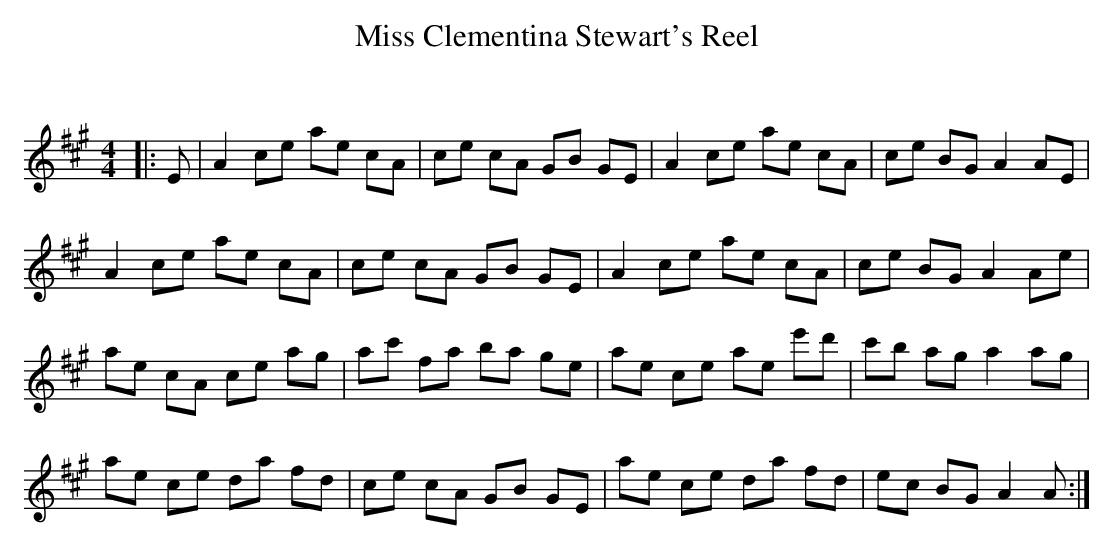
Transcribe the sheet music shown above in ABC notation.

X:1
T: Miss Clementina Stewart's Reel
C:
Q: 232
K:A
M:4/4
L:1/8
|:E|A2 ce ae cA|ce cA GB GE|A2 ce ae cA|ce BG A2 AE|
A2 ce ae cA|ce cA GB GE|A2 ce ae cA|ce BG A2 Ae|
ae cA ce ag|ac' fa ba ge|ae ce ae e'd'|c'b ag a2 ag|
ae ce da fd|ce cA GB GE|ae ce da fd|ec BG A2 A:|
